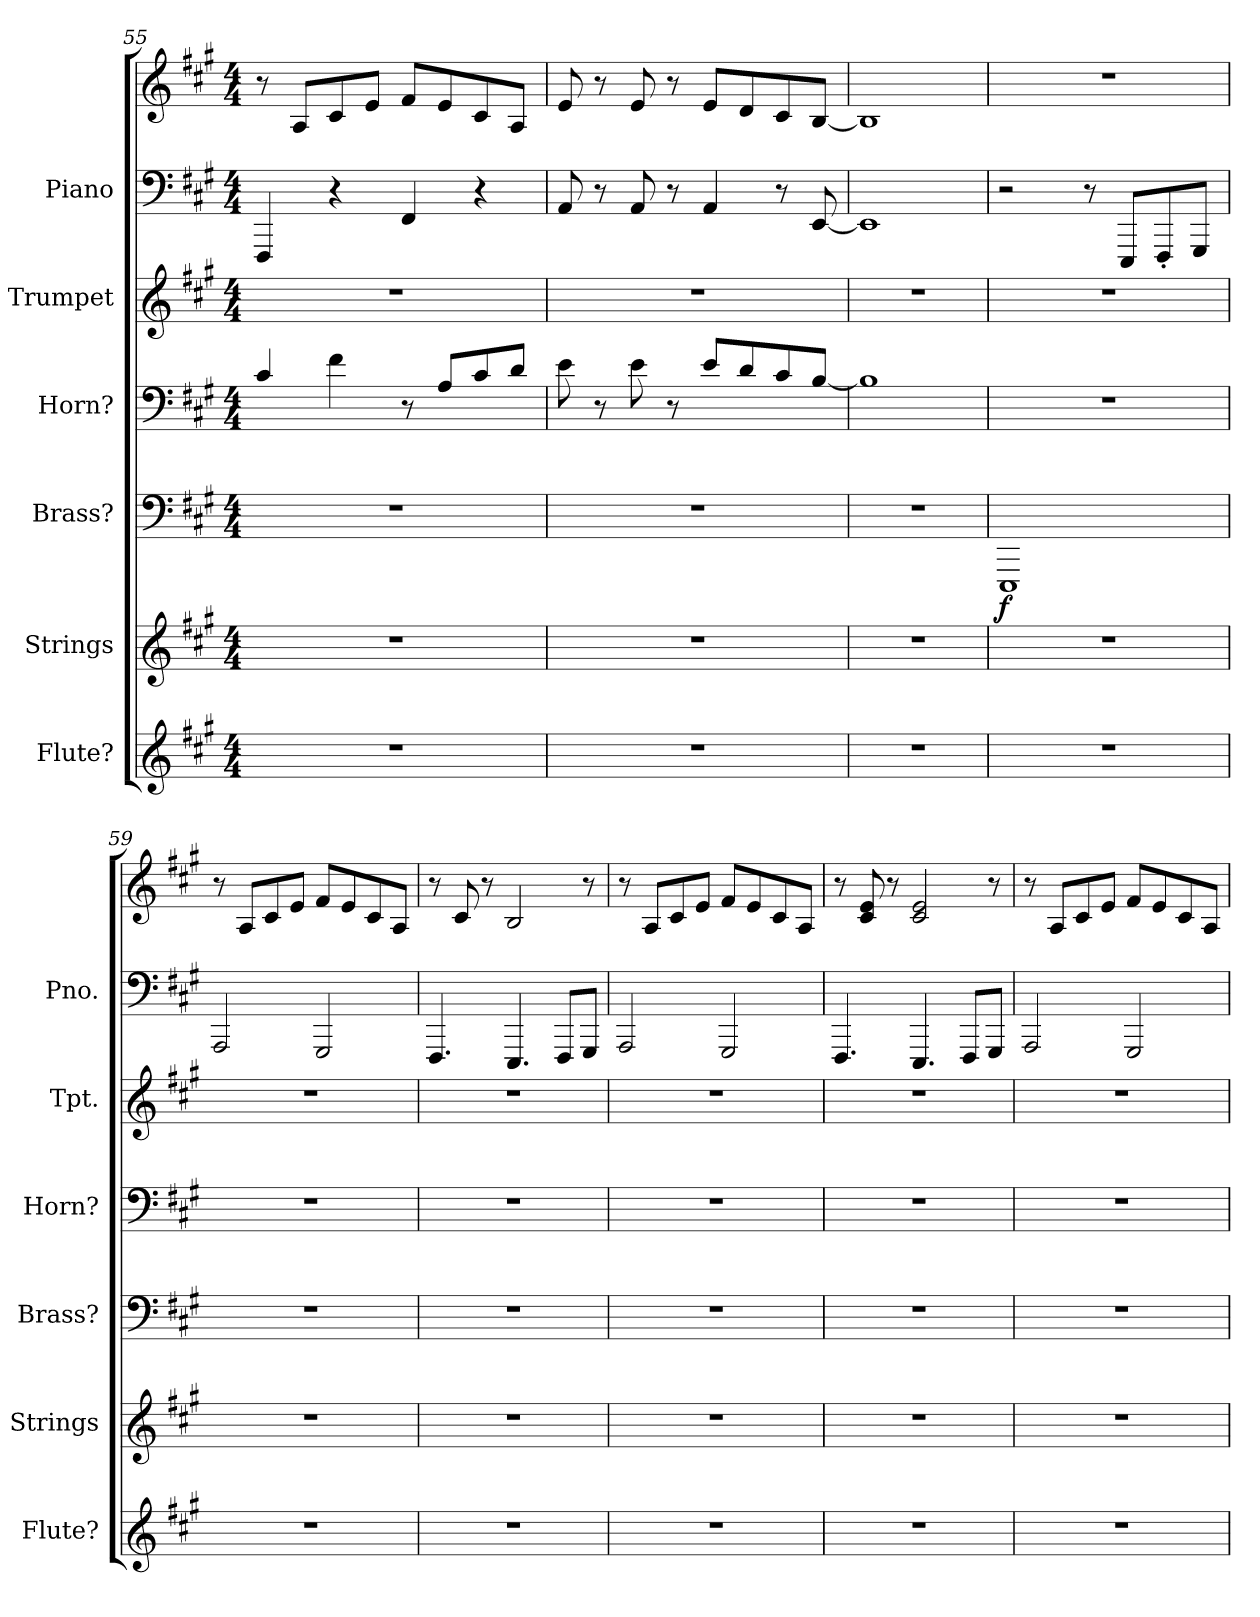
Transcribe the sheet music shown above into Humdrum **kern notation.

**kern	**kern	**kern	**dynam	**kern	**kern	**kern	**kern
*part6	*part5	*part4	*part4	*part3	*part2	*part1	*part1
*staff7	*staff6	*staff5	*staff5	*staff4	*staff3	*staff2	*staff1
*I"Flute?	*I"Strings	*I"Brass?	*	*I"Horn?	*I"Trumpet	*I"Piano	*
*I'Flute?	*I'Strings	*I'Brass?	*	*I'Horn?	*I'Tpt.	*I'Pno.	*
*clefG2	*clefG2	*clefF4	*	*clefF4	*clefG2	*clefF4	*clefG2
*	*	*	*	*ITrd7c12	*	*	*
*k[f#c#g#]	*k[f#c#g#]	*k[f#c#g#]	*	*k[f#c#g#]	*k[f#c#g#]	*k[f#c#g#]	*k[f#c#g#]
*M4/4	*M4/4	*M4/4	*	*M4/4	*M4/4	*M4/4	*M4/4
=55	=55	=55	=55	=55	=55	=55	=55
1r	1r	1r	.	4C#/	1r	4FFF#/	8r
.	.	.	.	.	.	.	8A/L
.	.	.	.	4F#\	.	4r	8c#/
.	.	.	.	.	.	.	8e/J
.	.	.	.	8r	.	4FF#/	8f#/L
.	.	.	.	8AA/L	.	.	8e/
.	.	.	.	8C#/	.	4r	8c#/
.	.	.	.	8D/J	.	.	8A/J
=56	=56	=56	=56	=56	=56	=56	=56
1r	1r	1r	.	8E\	1r	8AA/	8e/
.	.	.	.	8r	.	8r	8r
.	.	.	.	8E\	.	8AA/	8e/
.	.	.	.	8r	.	8r	8r
.	.	.	.	8E/L	.	4AA/	8e/L
.	.	.	.	8D/	.	.	8d/
.	.	.	.	8C#/	.	8r	8c#/
.	.	.	.	[8BB/J	.	[8EE/	[8B/J
=57	=57	=57	=57	=57	=57	=57	=57
1r	1r	1r	.	1BB]	1r	1EE]	1B]
=58	=58	=58	=58	=58	=58	=58	=58
!	!	!	!LO:DY:b	!	!	!	!
1r	1r	1EEE	f	1r	1r	2r	1r
.	.	.	.	.	.	8r	.
.	.	.	.	.	.	8EEE/L	.
.	.	.	.	.	.	8FFF#'/	.
.	.	.	.	.	.	8GGG#/J	.
!!LO:LB:g=z
=59	=59	=59	=59	=59	=59	=59	=59
1r	1r	1r	.	1r	1r	2AAA/	8r
.	.	.	.	.	.	.	8A/L
.	.	.	.	.	.	.	8c#/
.	.	.	.	.	.	.	8e/J
.	.	.	.	.	.	2GGG#/	8f#/L
.	.	.	.	.	.	.	8e/
.	.	.	.	.	.	.	8c#/
.	.	.	.	.	.	.	8A/J
=60	=60	=60	=60	=60	=60	=60	=60
1r	1r	1r	.	1r	1r	4.FFF#/	8r
.	.	.	.	.	.	.	8c#/
.	.	.	.	.	.	.	8r
.	.	.	.	.	.	4.EEE/	2B/
.	.	.	.	.	.	8FFF#/L	.
.	.	.	.	.	.	8GGG#/J	8r
=61	=61	=61	=61	=61	=61	=61	=61
1r	1r	1r	.	1r	1r	2AAA/	8r
.	.	.	.	.	.	.	8A/L
.	.	.	.	.	.	.	8c#/
.	.	.	.	.	.	.	8e/J
.	.	.	.	.	.	2GGG#/	8f#/L
.	.	.	.	.	.	.	8e/
.	.	.	.	.	.	.	8c#/
.	.	.	.	.	.	.	8A/J
=62	=62	=62	=62	=62	=62	=62	=62
1r	1r	1r	.	1r	1r	4.FFF#/	8r
.	.	.	.	.	.	.	8c#/ 8e/
.	.	.	.	.	.	.	8r
.	.	.	.	.	.	4.EEE/	2c#/ 2e/
.	.	.	.	.	.	8FFF#/L	.
.	.	.	.	.	.	8GGG#/J	8r
!!LO:LB:g=z
=63	=63	=63	=63	=63	=63	=63	=63
1r	1r	1r	.	1r	1r	2AAA/	8r
.	.	.	.	.	.	.	8A/L
.	.	.	.	.	.	.	8c#/
.	.	.	.	.	.	.	8e/J
.	.	.	.	.	.	2GGG#/	8f#/L
.	.	.	.	.	.	.	8e/
.	.	.	.	.	.	.	8c#/
.	.	.	.	.	.	.	8A/J
=	=	=	=	=	=	=	=
*-	*-	*-	*-	*-	*-	*-	*-
